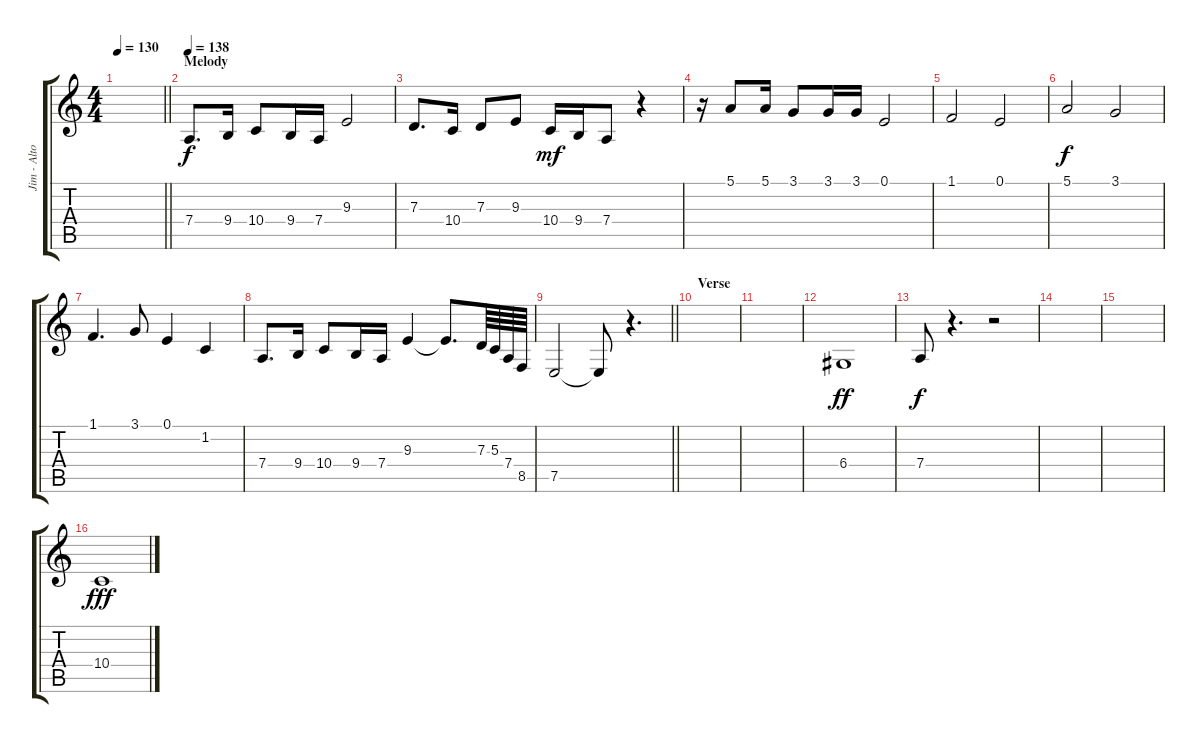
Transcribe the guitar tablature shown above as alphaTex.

\track ("Jim - Alto Sax" "Jim - Alto") {instrument altosax}
\staff {score tabs}
\tuning (E4 B3 G3 D3 A2 E2) {hide}
\ts (4 4)
\tempo 130
\clef g2
\barLineRight lightlight
\ks c
|
\section ("" "Melody")
\tempo 138
7.4.8{d dy f} 9.4.16 10.4.8 9.4.16 7.4.16 9.3.2 |
7.3.8{d} 10.4.16 7.3.8 9.3.8 10.4.16{dy mf} 9.4.16 7.4.8 r.4 |
r.16 5.1.8 5.1.16 3.1.8 3.1.16 3.1.16 0.1.2 |
1.1.2 0.1.2 |
5.1.2{dy f} 3.1.2 |
1.1.4{d} 3.1.8 0.1.4 1.2.4 |
7.4.8{d} 9.4.16 10.4.8 9.4.16 7.4.16 9.3.4 9.3{t}.8{d} 7.3.64 5.3.64 7.4.64 8.5.64 |
\barLineRight lightlight
7.5.2 7.5{t}.8 r.4{d} |
\section ("" "Verse")
|
|
6.4.1{dy ff volume 13} |
7.4.8{dy f} r.4{d} r.2 |
|
|
10.4.1{dy fff volume 13}
